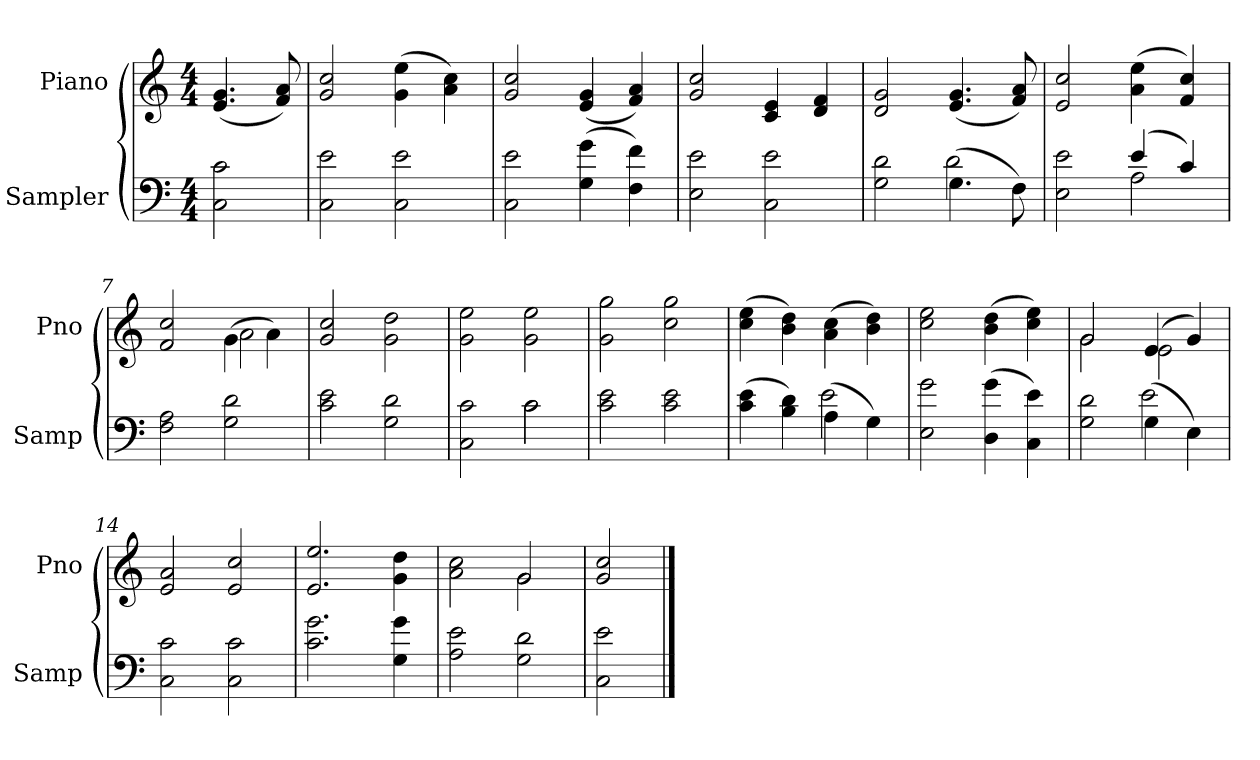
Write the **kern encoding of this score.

**kern	**kern
*part2	*part1
*staff2	*staff1
*I"Sampler	*I"Piano
*I'Samp	*I'Pno
*clefF4	*clefG2
*M4/4	*M4/4
=1	=1
2C 2c	(4.e 4.g
.	8f 8a)
=2	=2
2C 2e	2g 2cc
2C 2e	(4g 4ee
.	4a 4cc)
=3	=3
2C 2e	2g 2cc
(4G 4g	(4e 4g
4F 4f)	4f 4a)
=4	=4
2E 2e	2g 2cc
2C 2e	4c 4e
.	4d 4f
=5	=5
*^	*
2G 2d	2ryy	2d 2g
(4.G\	2d	(4.e 4.g
8F\)	.	8f 8a)
=6	=6	=6
2E 2e	2ryy	2e 2cc
(4e/	2A	(4a 4ee
4c/)	.	4f 4cc)
*v	*v	*
=7	=7
*	*^
2F 2A	2f 2cc	2ryy
2G 2d	(4g\	2a
.	4a\)	.
*	*v	*v
=8	=8
2c 2e	2g 2cc
2G 2d	2g 2dd
=9	=9
*^	*
2C 2c	2ryy	2g 2ee
2c\	2c	2g 2ee
*v	*v	*
=10	=10
2c 2e	2g 2gg
2c 2e	2cc 2gg
=11	=11
*^	*
(4c 4e	2ryy	(4cc 4ee
4B 4d)	.	4b 4dd)
(4A\	2e	(4a 4cc
4G\)	.	4b 4dd)
*v	*v	*
=12	=12
2E 2g	2cc 2ee
(4D 4g	(4b 4dd
4C 4e)	4cc 4ee)
=13	=13
*^	*^
2G 2d	2ryy	2g/	2g
(4G\	2e	(4e/	2e
4E\)	.	4g/)	.
*v	*v	*	*
*	*v	*v
=14	=14
2C 2c	2e 2a
2C 2c	2e 2cc
=15	=15
2.c 2.g	2.e 2.ee
4G 4g	4g 4dd
=16	=16
*	*^
2A 2e	2a 2cc	2ryy
2G 2d	2g/	2g
*	*v	*v
=17	=17
2C 2e	2g 2cc
==	==
*-	*-
